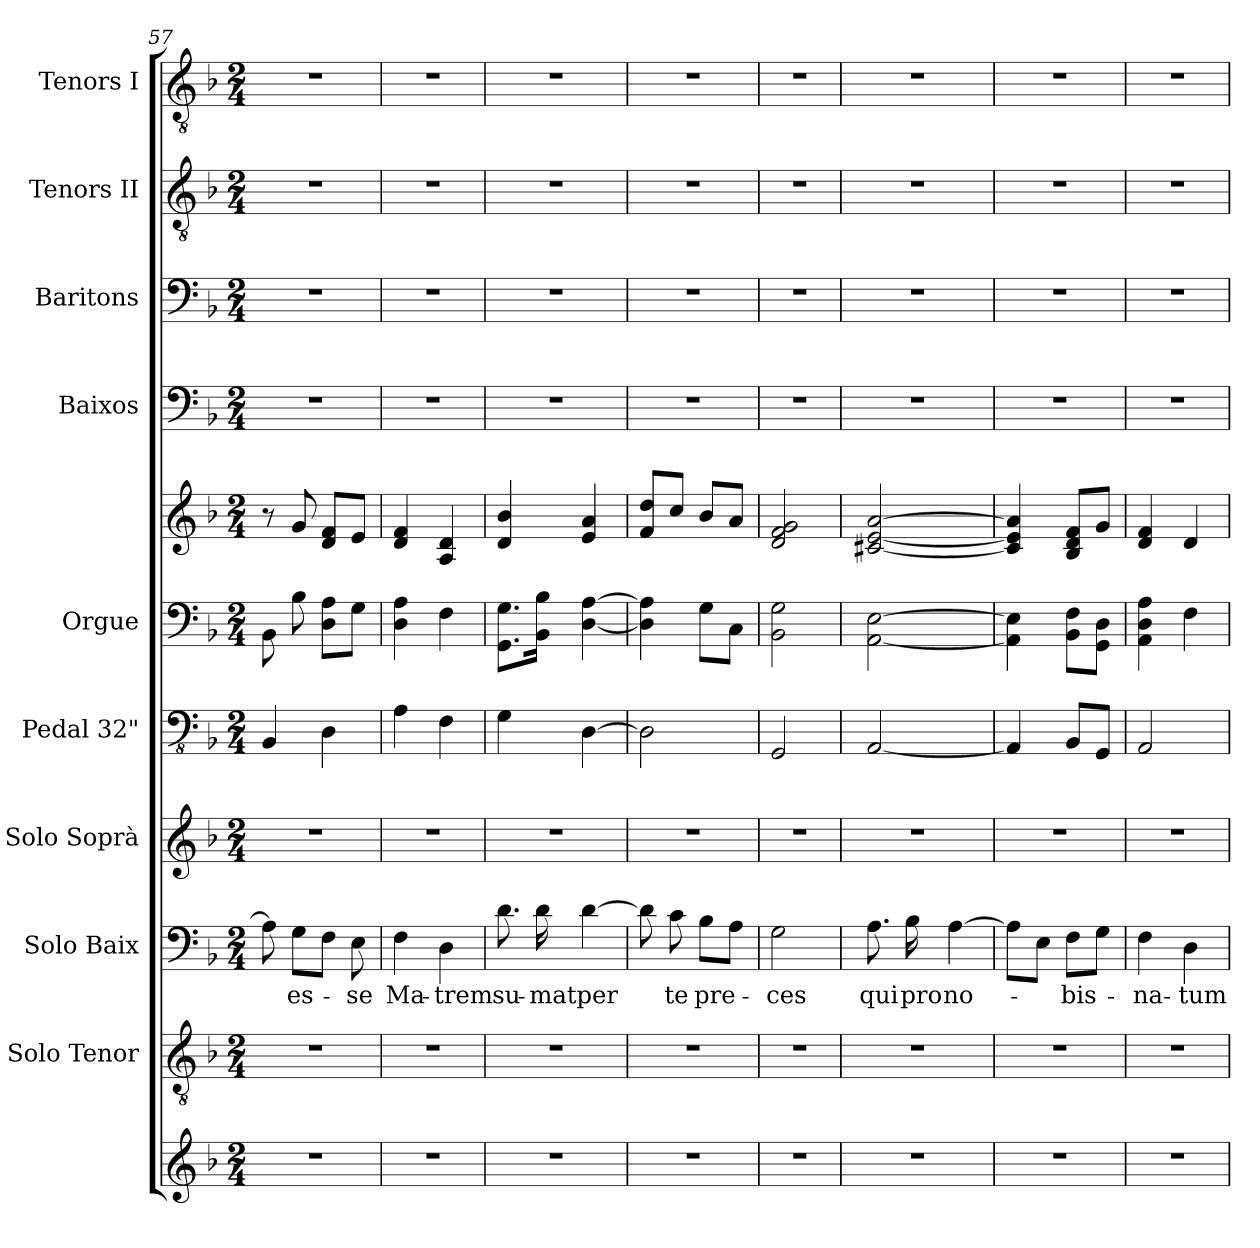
**kern	**kern	**kern	**text	**kern	**kern	**kern	**kern	**kern	**kern	**kern	**kern
*part10	*part9	*part8	*part8	*part7	*part6	*part5	*part5	*part4	*part3	*part2	*part1
*staff11	*staff10	*staff9	*staff9	*staff8	*staff7	*staff6	*staff5	*staff4	*staff3	*staff2	*staff1
*	*I"Solo Tenor	*I"Solo Baix	*	*I"Solo Soprà	*I"Pedal 32"	*I"Orgue	*	*I"Baixos	*I"Baritons	*I"Tenors II	*I"Tenors I
*clefG2	*clefGv2	*clefF4	*	*clefG2	*clefFv4	*clefF4	*clefG2	*clefF4	*clefF4	*clefGv2	*clefGv2
*k[b-]	*k[b-]	*k[b-]	*	*k[b-]	*k[b-]	*k[b-]	*k[b-]	*k[b-]	*k[b-]	*k[b-]	*k[b-]
*F:	*F:	*F:	*	*F:	*F:	*F:	*F:	*F:	*F:	*F:	*F:
*M2/4	*M2/4	*M2/4	*	*M2/4	*M2/4	*M2/4	*M2/4	*M2/4	*M2/4	*M2/4	*M2/4
=57	=57	=57	=57	=57	=57	=57	=57	=57	=57	=57	=57
2r	2r	8A\]	.	2r	4BBB-/	8BB-\	8r	2r	2r	2r	2r
.	.	8G\L	es-	.	.	8B-\	8g/	.	.	.	.
.	.	8F\J	.	.	4DD\	8D\ 8A\L	8d/ 8f/L	.	.	.	.
.	.	8E\	-se	.	.	8G\J	8e/J	.	.	.	.
=58	=58	=58	=58	=58	=58	=58	=58	=58	=58	=58	=58
2r	2r	4F\	Ma-	2r	4AA\	4D\ 4A\	4d/ 4f/	2r	2r	2r	2r
.	.	4D\	-trem	.	4FF\	4F\	4A/ 4d/	.	.	.	.
=59	=59	=59	=59	=59	=59	=59	=59	=59	=59	=59	=59
2r	2r	8.d\	su-	2r	4GG\	8.GG\ 8.G\L	4d/ 4b-/	2r	2r	2r	2r
.	.	16d\	-mat	.	.	16BB-\ 16B-\Jk	.	.	.	.	.
.	.	[4d\	per	.	[4DD\	[4D\ [4A\	4e/ 4a/	.	.	.	.
=60	=60	=60	=60	=60	=60	=60	=60	=60	=60	=60	=60
2r	2r	8d\]	.	2r	2DD\]	4D\] 4A\]	8f/ 8dd/L	2r	2r	2r	2r
.	.	8c\	te	.	.	.	8cc/J	.	.	.	.
.	.	8B-\L	pre-	.	.	8G\L	8b-/L	.	.	.	.
.	.	8A\J	.	.	.	8C\J	8a/J	.	.	.	.
=61	=61	=61	=61	=61	=61	=61	=61	=61	=61	=61	=61
2r	2r	2G\	-ces	2r	2GGG/	2BB-\ 2G\	2d/ 2f/ 2g/	2r	2r	2r	2r
=62	=62	=62	=62	=62	=62	=62	=62	=62	=62	=62	=62
2r	2r	8.A\	qui	2r	[2AAA/	[2AA\ [2E\	[2c#X/ [2e/ [2a/	2r	2r	2r	2r
.	.	16B-\	pro	.	.	.	.	.	.	.	.
.	.	[4A\	no-	.	.	.	.	.	.	.	.
=63	=63	=63	=63	=63	=63	=63	=63	=63	=63	=63	=63
2r	2r	8A\L]	.	2r	4AAA/]	4AA\] 4E\]	4c#/] 4e/] 4a/]	2r	2r	2r	2r
.	.	8E\J	.	.	.	.	.	.	.	.	.
.	.	8F\L	-bis-	.	8BBB-/L	8BB-\ 8F\L	8B-/ 8d/ 8f/L	.	.	.	.
.	.	8G\J	.	.	8GGG/J	8GG\ 8D\J	8g/J	.	.	.	.
=64	=64	=64	=64	=64	=64	=64	=64	=64	=64	=64	=64
2r	2r	4F\	-na-	2r	2AAA/	4AA\ 4D\ 4A\	4d/ 4f/	2r	2r	2r	2r
.	.	4D\	-tum	.	.	4F\	4d/	.	.	.	.
=	=	=	=	=	=	=	=	=	=	=	=
*-	*-	*-	*-	*-	*-	*-	*-	*-	*-	*-	*-
